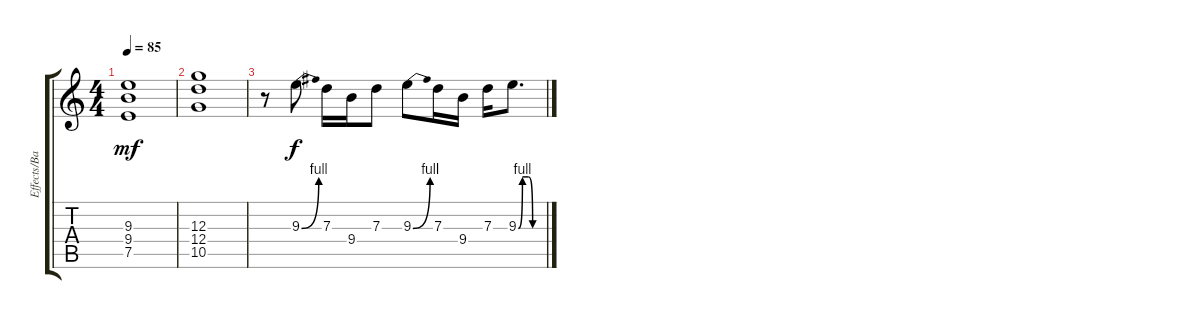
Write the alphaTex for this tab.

\track ("Effects/Back-Up Guitar" "Effects/Ba") {instrument distortionguitar}
\staff {score tabs}
\tuning (E4 B3 G3 D3 A2 E2) {hide}
\ts (4 4)
\tempo 85
\clef g2
\ks c
(9.3 9.4 7.5).1{dy mf} |
(12.3 12.4 10.5).1 |
r.8{volume 10} 9.3{be (bend 0 0 60 4)}.8{dy f} 7.3.16 9.4.16 7.3.8 9.3{be (bend 0 0 60 4)}.8 7.3.16 9.4.16 7.3.16 9.3{be (custom 0 0 10 4 25 4 35 0 60 0)}.8{d}
